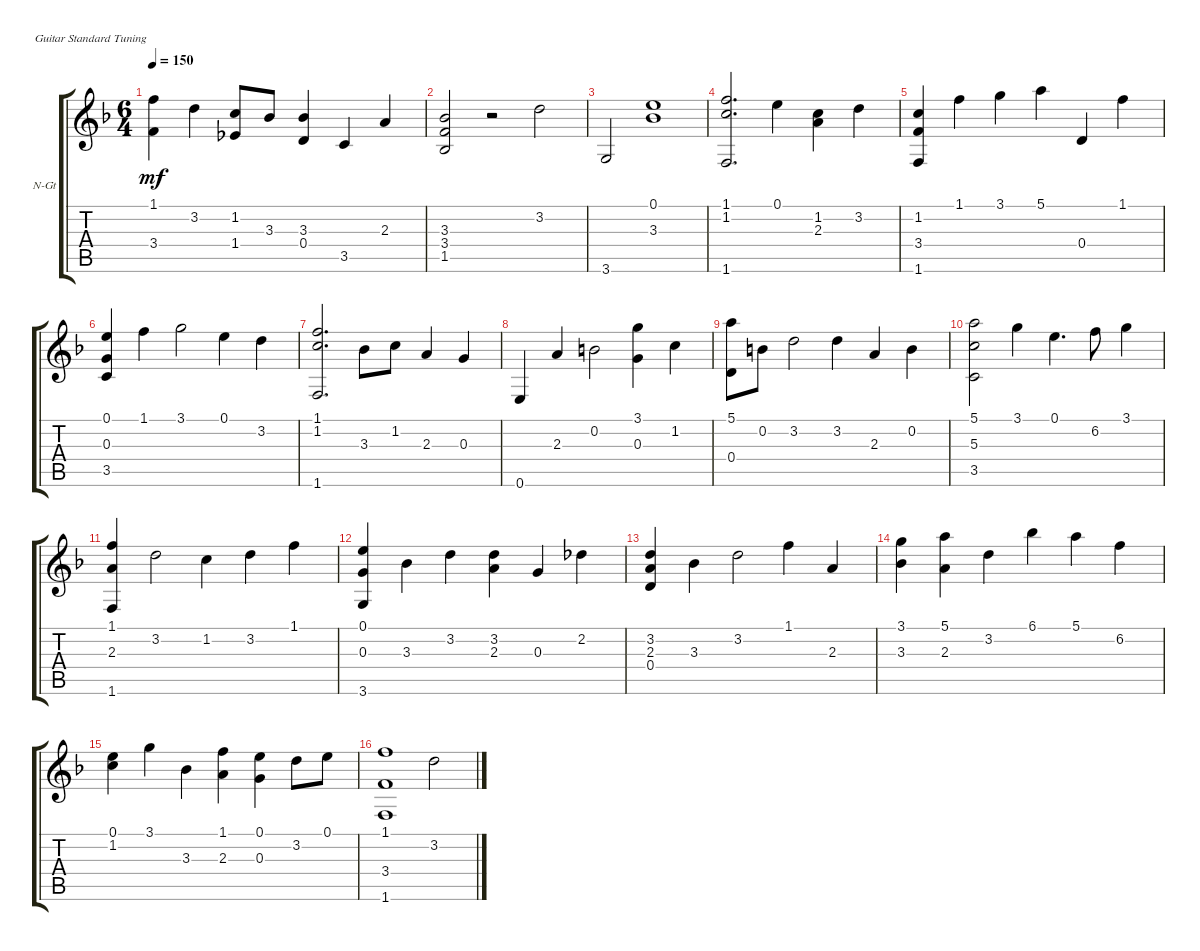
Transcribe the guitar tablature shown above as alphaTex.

\defaultSystemsLayout 4
\bracketExtendMode groupsimilarinstruments
\firstSystemTrackNameOrientation horizontal
\otherSystemsTrackNameOrientation horizontal
\track ("Nylon Guitar" "N-Gt") {instrument acousticguitarnylon}
\staff {score tabs}
\tuning (E4 B3 G3 D3 A2 E2)
\ts (6 4)
\tempo 150
\clef g2
\ks f
(1.1 3.4).4{dy mf} 3.2.4 (1.2 1.4).8 3.3.8 (3.3 0.4).4 3.5.4 2.3.4 |
(1.5 3.3 3.4).2 r.2 3.2.2 |
3.6.2 (3.3 0.1).1 |
(1.1 1.2 1.6).2{d} 0.1.4 (1.2 2.3).4 3.2.4 |
(1.2 1.6 3.4).4 1.1.4 3.1.4 5.1.4 0.4.4 1.1.4 |
(0.1 3.5 0.3).4 1.1.4 3.1.2 0.1.4 3.2.4 |
(1.1 1.2 1.6).2{d} 3.3.8 1.2.8 2.3.4 0.3.4 |
0.6.4 2.3.4 0.2.2 (3.1 0.3).4 1.2.4 |
(5.1 0.4).8 0.2.8 3.2.2 3.2.4 2.3.4 0.2.4 |
(5.1 5.3 3.5).2 3.1.4 0.1.4{d} 6.2.8 3.1.4 |
(1.1 2.3 1.6).4 3.2.2 1.2.4 3.2.4 1.1.4 |
(0.1 0.3 3.6).4 3.3.4 3.2.4 (3.2 2.3).4 0.3.4 2.2.4 |
(3.2 2.3 0.4).4 3.3.4 3.2.2 1.1.4 2.3.4 |
(3.1 3.3).4 (2.3 5.1).4 3.2.4 6.1.4 5.1.4 6.2.4 |
(0.1 1.2).4 3.1.4 3.3.4 (1.1 2.3).4 (0.1 0.3).4 3.2.8 0.1.8 |
(1.1 3.4 1.6).1 3.2.2
